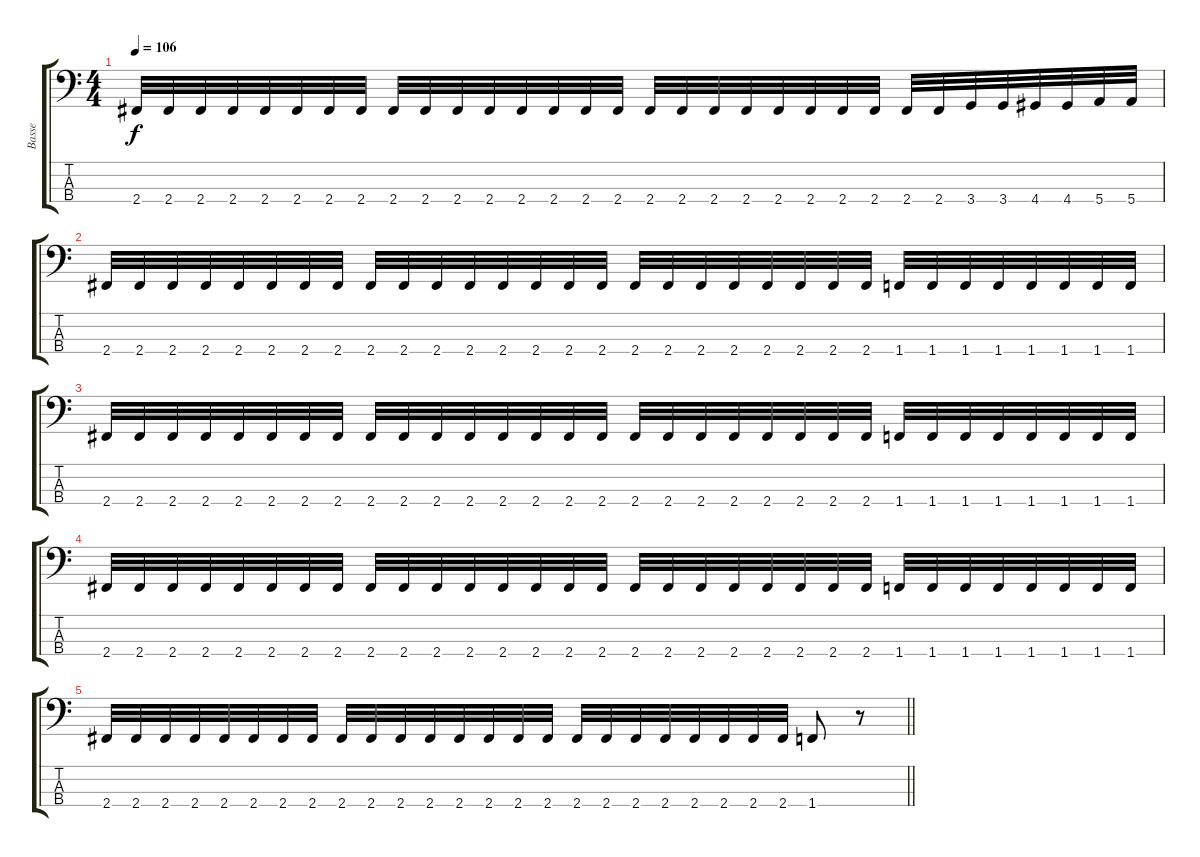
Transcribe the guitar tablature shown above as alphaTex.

\track ("Basse" "Basse") {instrument electricbassfinger}
\staff {score tabs}
\tuning (G2 D2 A1 E1) {hide}
\ts (4 4)
\tempo 106
\clef f4
\ks c
2.4.32{dy f} 2.4.32 2.4.32 2.4.32 2.4.32 2.4.32 2.4.32 2.4.32 2.4.32 2.4.32 2.4.32 2.4.32 2.4.32 2.4.32 2.4.32 2.4.32 2.4.32 2.4.32 2.4.32 2.4.32 2.4.32 2.4.32 2.4.32 2.4.32 2.4.32 2.4.32 3.4.32 3.4.32 4.4.32 4.4.32 5.4.32 5.4.32 |
2.4.32 2.4.32 2.4.32 2.4.32 2.4.32 2.4.32 2.4.32 2.4.32 2.4.32 2.4.32 2.4.32 2.4.32 2.4.32 2.4.32 2.4.32 2.4.32 2.4.32 2.4.32 2.4.32 2.4.32 2.4.32 2.4.32 2.4.32 2.4.32 1.4.32 1.4.32 1.4.32 1.4.32 1.4.32 1.4.32 1.4.32 1.4.32 |
2.4.32 2.4.32 2.4.32 2.4.32 2.4.32 2.4.32 2.4.32 2.4.32 2.4.32 2.4.32 2.4.32 2.4.32 2.4.32 2.4.32 2.4.32 2.4.32 2.4.32 2.4.32 2.4.32 2.4.32 2.4.32 2.4.32 2.4.32 2.4.32 1.4.32 1.4.32 1.4.32 1.4.32 1.4.32 1.4.32 1.4.32 1.4.32 |
2.4.32 2.4.32 2.4.32 2.4.32 2.4.32 2.4.32 2.4.32 2.4.32 2.4.32 2.4.32 2.4.32 2.4.32 2.4.32 2.4.32 2.4.32 2.4.32 2.4.32 2.4.32 2.4.32 2.4.32 2.4.32 2.4.32 2.4.32 2.4.32 1.4.32 1.4.32 1.4.32 1.4.32 1.4.32 1.4.32 1.4.32 1.4.32 |
\barLineRight lightlight
2.4.32 2.4.32 2.4.32 2.4.32 2.4.32 2.4.32 2.4.32 2.4.32 2.4.32 2.4.32 2.4.32 2.4.32 2.4.32 2.4.32 2.4.32 2.4.32 2.4.32 2.4.32 2.4.32 2.4.32 2.4.32 2.4.32 2.4.32 2.4.32 1.4.8 r.8
